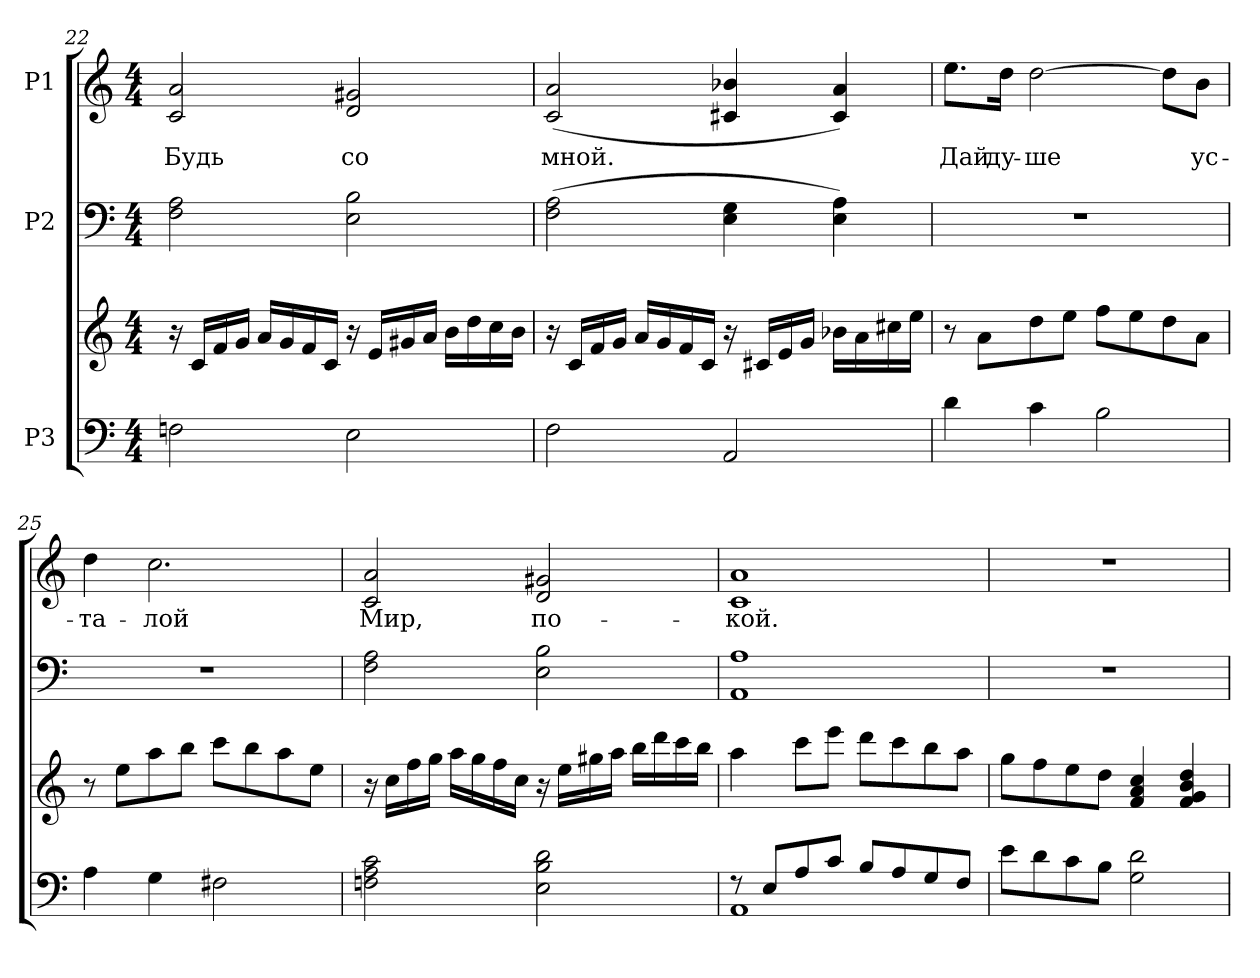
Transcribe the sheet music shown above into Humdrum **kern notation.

**kern	**kern	**kern	**kern	**text
*part3	*part3	*part2	*part1	*part1
*staff4	*staff3	*staff2	*staff1	*staff1
*I"P3	*	*I"P2	*I"P1	*
*clefF4	*clefG2	*clefF4	*clefG2	*
*k[]	*k[]	*k[]	*k[]	*
*C:	*C:	*C:	*C:	*
*M4/4	*M4/4	*M4/4	*M4/4	*
=22	=22	=22	=22	=22
!	!	!	!	!LO:LY:b:color=#000000
2Fni\	16r	2Fi\ 2Ai	2ci/ 2ai	Будь
.	16ci/LL	.	.	.
.	16fi/	.	.	.
.	16gi/JJ	.	.	.
.	16ai/LL	.	.	.
.	16gi/	.	.	.
.	16fi/	.	.	.
.	16ci/JJ	.	.	.
!	!	!	!	!LO:LY:b:color=#000000
2Ei\	16r	2Ei\ 2Bi	2di/ 2g#Xi	со
.	16ei/LL	.	.	.
.	16g#Xi/	.	.	.
.	16ai/JJ	.	.	.
.	16bi\LL	.	.	.
.	16ddi\	.	.	.
.	16cci\	.	.	.
.	16bi\JJ	.	.	.
=23	=23	=23	=23	=23
!	!	!	!	!LO:LY:b:color=#000000
2Fi\	16r	(2Fi\ 2Ai	(2ci/ 2ai	мной.
.	16ci/LL	.	.	.
.	16fi/	.	.	.
.	16gi/JJ	.	.	.
.	16ai/LL	.	.	.
.	16gi/	.	.	.
.	16fi/	.	.	.
.	16ci/JJ	.	.	.
2AAi/	16r	4Ei\ 4Gi	4c#Xi/ 4b-Xi	.
.	16c#Xi/LL	.	.	.
.	16ei/	.	.	.
.	16gi/JJ	.	.	.
.	16b-Xi\LL	4Ei\ 4Ai)	4c#i/ 4ai)	.
.	16ai\	.	.	.
.	16cc#Xi\	.	.	.
.	16eei\JJ	.	.	.
!!LO:LB:g=z
=24	=24	=24	=24	=24
!	!	!	!	!LO:LY:b:color=#000000
4di\	8r	1r	8.eei\L	Дай
.	8ai\L	.	.	.
!	!	!	!	!LO:LY:b:color=#000000
.	.	.	16ddi\Jk	ду-
!	!	!	!	!LO:LY:b:color=#000000
4ci\	8ddi\	.	[>2ddi\	-ше
.	8eei\J	.	.	.
2Bi\	8ffi\L	.	.	.
.	8eei\	.	.	.
.	8ddi\	.	8ddi\L]	.
!	!	!	!	!LO:LY:b:color=#000000
.	8ai\J	.	8bi\J	ус-
=25	=25	=25	=25	=25
!	!	!	!	!LO:LY:b:color=#000000
4Ai\	8r	1r	4ddi\	-та-
.	8eei\L	.	.	.
!	!	!	!	!LO:LY:b:color=#000000
4Gi\	8aai\	.	2.cci\	-лой
.	8bbi\J	.	.	.
2F#Xi\	8ccci\L	.	.	.
.	8bbi\	.	.	.
.	8aai\	.	.	.
.	8eei\J	.	.	.
=26	=26	=26	=26	=26
!	!	!	!	!LO:LY:b:color=#000000
2Fni\ 2Ai 2ci	16r	2Fi\ 2Ai	2ci/ 2ai	Мир,
.	16cci\LL	.	.	.
.	16ffi\	.	.	.
.	16ggi\JJ	.	.	.
.	16aai\LL	.	.	.
.	16ggi\	.	.	.
.	16ffi\	.	.	.
.	16cci\JJ	.	.	.
!	!	!	!	!LO:LY:b:color=#000000
2Ei\ 2Bi 2di	16r	2Ei\ 2Bi	2di/ 2g#Xi	по-
.	16eei\LL	.	.	.
.	16gg#Xi\	.	.	.
.	16aai\JJ	.	.	.
.	16bbi\LL	.	.	.
.	16dddi\	.	.	.
.	16ccci\	.	.	.
.	16bbi\JJ	.	.	.
=27	=27	=27	=27	=27
*^	*	*	*	*
!	!	!	!	!	!LO:LY:b:color=#000000
8r	1AAi	4aai\	1AAi 1Ai	1ci 1ai	-кой.
8Ei/L	.	.	.	.	.
8Ai/	.	8ccci\L	.	.	.
8ci/J	.	8eeei\J	.	.	.
8Bi/L	.	8dddi\L	.	.	.
8Ai/	.	8ccci\	.	.	.
8Gi/	.	8bbi\	.	.	.
8Fi/J	.	8aai\J	.	.	.
*v	*v	*	*	*	*
!!LO:PB:g=z
=28	=28	=28	=28	=28
8ei\L	8ggi\L	1r	1r	.
8di\	8ffi\	.	.	.
8ci\	8eei\	.	.	.
8Bi\J	8ddi\J	.	.	.
2Gi\ 2di	4fi/ 4ai 4cci	.	.	.
.	4fi/ 4gi 4bi 4ddi	.	.	.
=	=	=	=	=
*-	*-	*-	*-	*-
